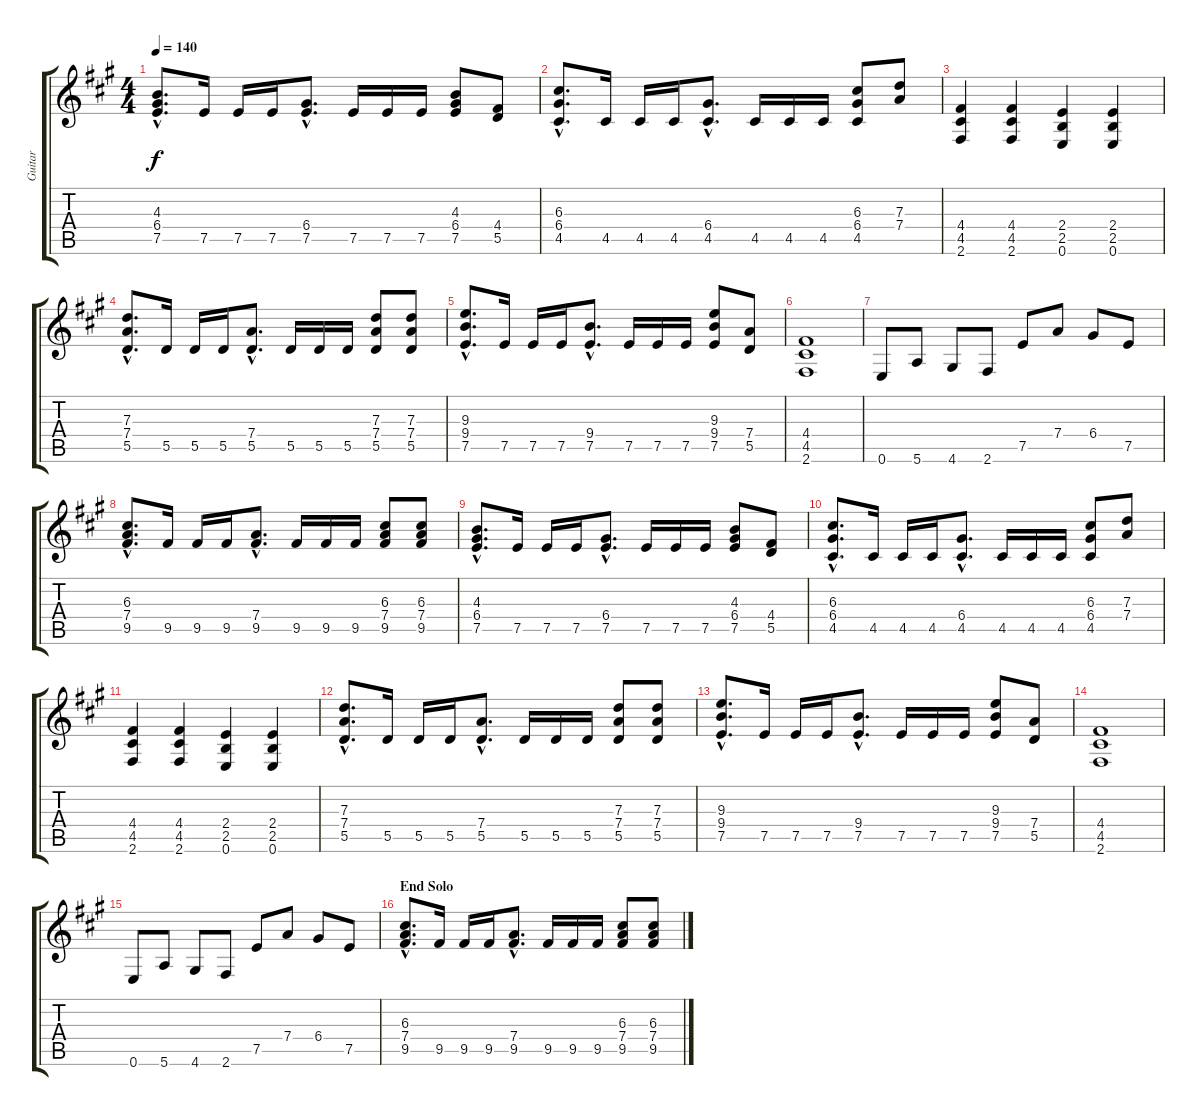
\track ("Guitar" "Guitar") {instrument distortionguitar}
\staff {score tabs}
\tuning (E4 B3 G3 D3 A2 E2) {hide}
\ts (4 4)
\tempo 140
\clef g2
\ks a
(4.3{hac} 6.4{hac} 7.5{hac}).8{d dy f} 7.5.16 7.5.16 7.5.16 (6.4{hac} 7.5{hac}).8{d} 7.5.16 7.5.16 7.5.16 (4.3 6.4 7.5).8 (4.4 5.5).8 |
(6.3{hac} 6.4{hac} 4.5{hac}).8{d} 4.5.16 4.5.16 4.5.16 (6.4{hac} 4.5{hac}).8{d} 4.5.16 4.5.16 4.5.16 (6.3 6.4 4.5).8 (7.3 7.4).8 |
(4.4 4.5 2.6).4 (4.4 4.5 2.6).4 (2.4 2.5 0.6).4 (2.4 2.5 0.6).4 |
(7.3{hac} 7.4{hac} 5.5{hac}).8{d} 5.5.16 5.5.16 5.5.16 (7.4{hac} 5.5{hac}).8{d} 5.5.16 5.5.16 5.5.16 (7.3 7.4 5.5).8 (7.3 7.4 5.5).8 |
(9.3{hac} 9.4{hac} 7.5{hac}).8{d} 7.5.16 7.5.16 7.5.16 (9.4{hac} 7.5{hac}).8{d} 7.5.16 7.5.16 7.5.16 (9.3 9.4 7.5).8 (7.4 5.5).8 |
(4.4 4.5 2.6).1 |
0.6.8 5.6.8 4.6.8 2.6.8 7.5.8 7.4.8 6.4.8 7.5.8 |
(6.3{hac} 7.4{hac} 9.5{hac}).8{d} 9.5.16 9.5.16 9.5.16 (7.4{hac} 9.5{hac}).8{d} 9.5.16 9.5.16 9.5.16 (6.3 7.4 9.5).8 (6.3 7.4 9.5).8 |
(4.3{hac} 6.4{hac} 7.5{hac}).8{d} 7.5.16 7.5.16 7.5.16 (6.4{hac} 7.5{hac}).8{d} 7.5.16 7.5.16 7.5.16 (4.3 6.4 7.5).8 (4.4 5.5).8 |
(6.3{hac} 6.4{hac} 4.5{hac}).8{d} 4.5.16 4.5.16 4.5.16 (6.4{hac} 4.5{hac}).8{d} 4.5.16 4.5.16 4.5.16 (6.3 6.4 4.5).8 (7.3 7.4).8 |
(4.4 4.5 2.6).4 (4.4 4.5 2.6).4 (2.4 2.5 0.6).4 (2.4 2.5 0.6).4 |
(7.3{hac} 7.4{hac} 5.5{hac}).8{d} 5.5.16 5.5.16 5.5.16 (7.4{hac} 5.5{hac}).8{d} 5.5.16 5.5.16 5.5.16 (7.3 7.4 5.5).8 (7.3 7.4 5.5).8 |
(9.3{hac} 9.4{hac} 7.5{hac}).8{d} 7.5.16 7.5.16 7.5.16 (9.4{hac} 7.5{hac}).8{d} 7.5.16 7.5.16 7.5.16 (9.3 9.4 7.5).8 (7.4 5.5).8 |
(4.4 4.5 2.6).1 |
0.6.8 5.6.8 4.6.8 2.6.8 7.5.8 7.4.8 6.4.8 7.5.8 |
\section ("" "End Solo")
(6.3{hac} 7.4{hac} 9.5{hac}).8{d} 9.5.16 9.5.16 9.5.16 (7.4{hac} 9.5{hac}).8{d} 9.5.16 9.5.16 9.5.16 (6.3 7.4 9.5).8 (6.3 7.4 9.5).8
